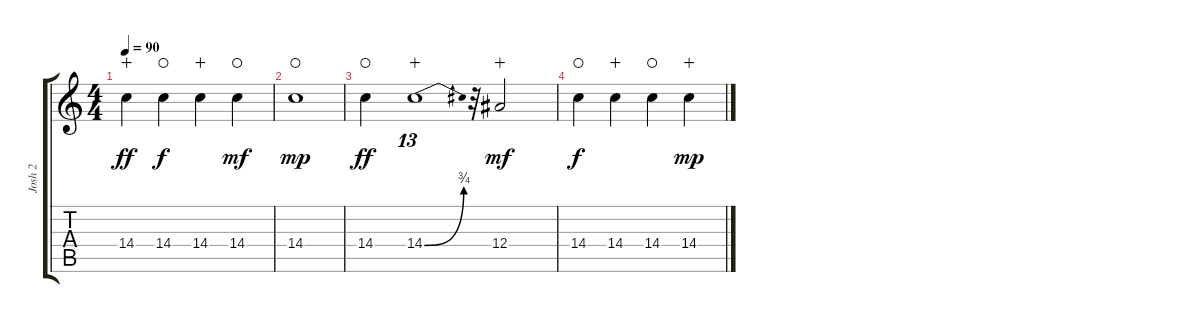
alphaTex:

\track ("Josh 2" "Josh 2") {instrument electricguitarclean}
\staff {score tabs}
\tuning (C4 G3 Eb3 Bb2 F2 C2) {hide}
\ts (4 4)
\tempo 90
\clef g2
\ks c
14.4.4{dy ff volume 9 wahc} 14.4.4{dy f waho} 14.4.4{wahc} 14.4.4{dy mf waho} |
14.4.1{dy mp waho} |
14.4.4{dy ff waho} 14.4{be (bend 0 0 60 3)}.1{tu (13 8) wahc} r.32 12.4.2{dy mf wahc} |
14.4.4{dy f waho} 14.4.4{wahc} 14.4.4{waho} 14.4.4{dy mp wahc}
